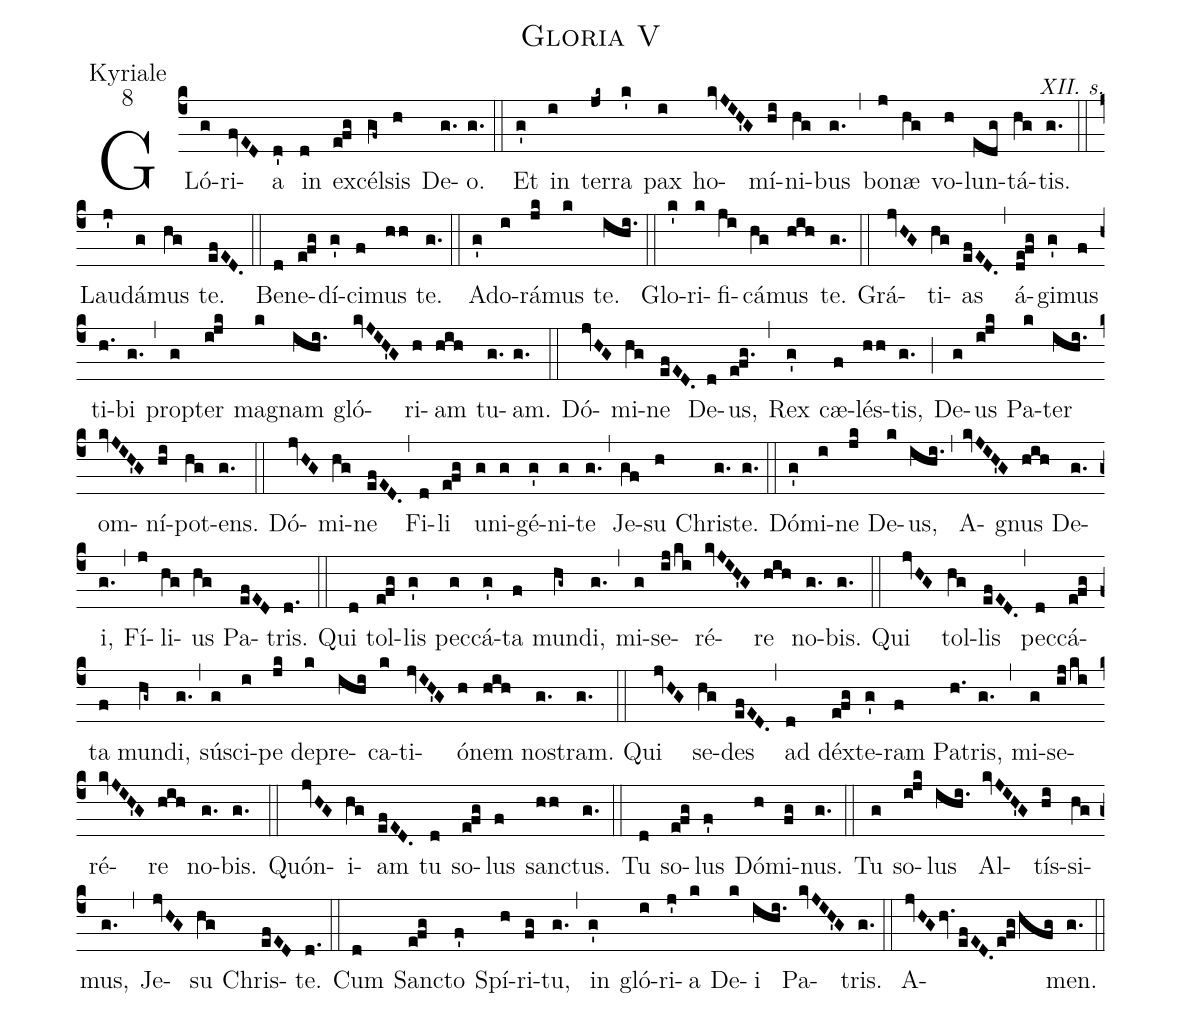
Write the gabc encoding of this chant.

name:Gloria V;
office-part:Kyriale;
mode:8;
commentary:XII. s.;
%%
(c4) GLó(g)ri(fvED)a(d') in(d) ex(efg)cél(gf~)sis(h) De(g.)o.(g.) (::)
Et(g') in(i) ter(jk~)ra(k') pax(i) ho(kvJIH'G)mí(hi)ni(hg)bus(g.) (,) bo(j)næ(hg) vo(h)lun(edg)tá(hg)tis.(g.) (::)
Lau(j')dá(g)mus(hg) te.(efED.) (::)
Be(d)ne(efg)dí(g')ci(f)mus(hh) te.(g.) (::)
Ad(g')o(i)rá(jk)mus(k) te.(ihi.) (::)
Glo(k')ri(k)fi(ji)cá(hg)mus(hih) te.(g.) (::)
Grá(jvHG)ti(hg)as(efED.) (,) á(de!fg)gi(g')mus(f) ti(h.)bi(g.) (,) prop(g)ter(ijk) ma(k)gnam(ihi.) gló(kvJIH'G)ri(h)am(hih) tu(g.)am.(g.) (::)
Dó(jvHG)mi(hg)ne(efED.) De(d)us,(efg.) (,) Rex(g') cæ(f)lés(hh)tis,(g.) (;) De(g)us(ijk) Pa(k)ter(ihi.) om(kvJIH'G)ní(hi)pot(hg)ens.(g.) (::)
Dó(jvHG)mi(hg)ne(efED.) (,) Fi(d)li(efg) u(g)ni(g)gé(g')ni(g)te(g.) (,) Je(gf)su(h) Chris(g.)te.(g.) (::)
Dó(g')mi(i)ne(jk) De(k)us,(ihi.) (,) A(kvJIH'G)gnus(hih) De(g.)i,(g.) (,) Fí(j)li(hg)us(hg) Pa(efED)tris.(d.) (::)
Qui(d) tol(efg)lis(g') pec(g)cá(g')ta(f) mun(hg~)di,(g.) (,) mi(g)se(ij/ki)ré(kvJIH'G)re(hih) no(g.)bis.(g.) (::)
Qui(jvHG) tol(hg)lis(efED.) (,) pec(d)cá(efg)ta(f) mun(hg~)di,(g.) (,) sú(g)sci(i)pe(jk) de(k)pre(ihi)ca(k)ti(jvIH'G)ó(h)nem(hih) nos(g.)tram.(g.) (::)
Qui(jvHG) se(hg)des(efED.) (,) ad(d) déx(efg)te(g')ram(f) Pa(h.)tris,(g.) (,) mi(g)se(ij/ki)ré(kvJIH'G)re(hih) no(g.)bis.(g.) (::)
Quón(jvHG)i(hg)am(efED.) tu(d) so(efg)lus(f) sanc(hh)tus.(g.) (::)
Tu(d) so(efg)lus(f') Dó(h)mi(fg)nus.(g.) (::)
Tu(g) so(ijk)lus(ihi.) Al(kvJIH'G)tís(hi)si(hg)mus,(g.) (,) Je(jvHG)su(hg) Chris(efED)te.(d.) (::)
Cum(d) Sanc(efg)to(f') Spí(h)ri(fg)tu,(g.) (,) in(g') gló(i)ri(j')a(k) De(k)i(ihi.) Pa(kvJIH'G)tris.(g.) (::)
A(jvHGhv.efED.efg/hfg)men.(g.) (::)
